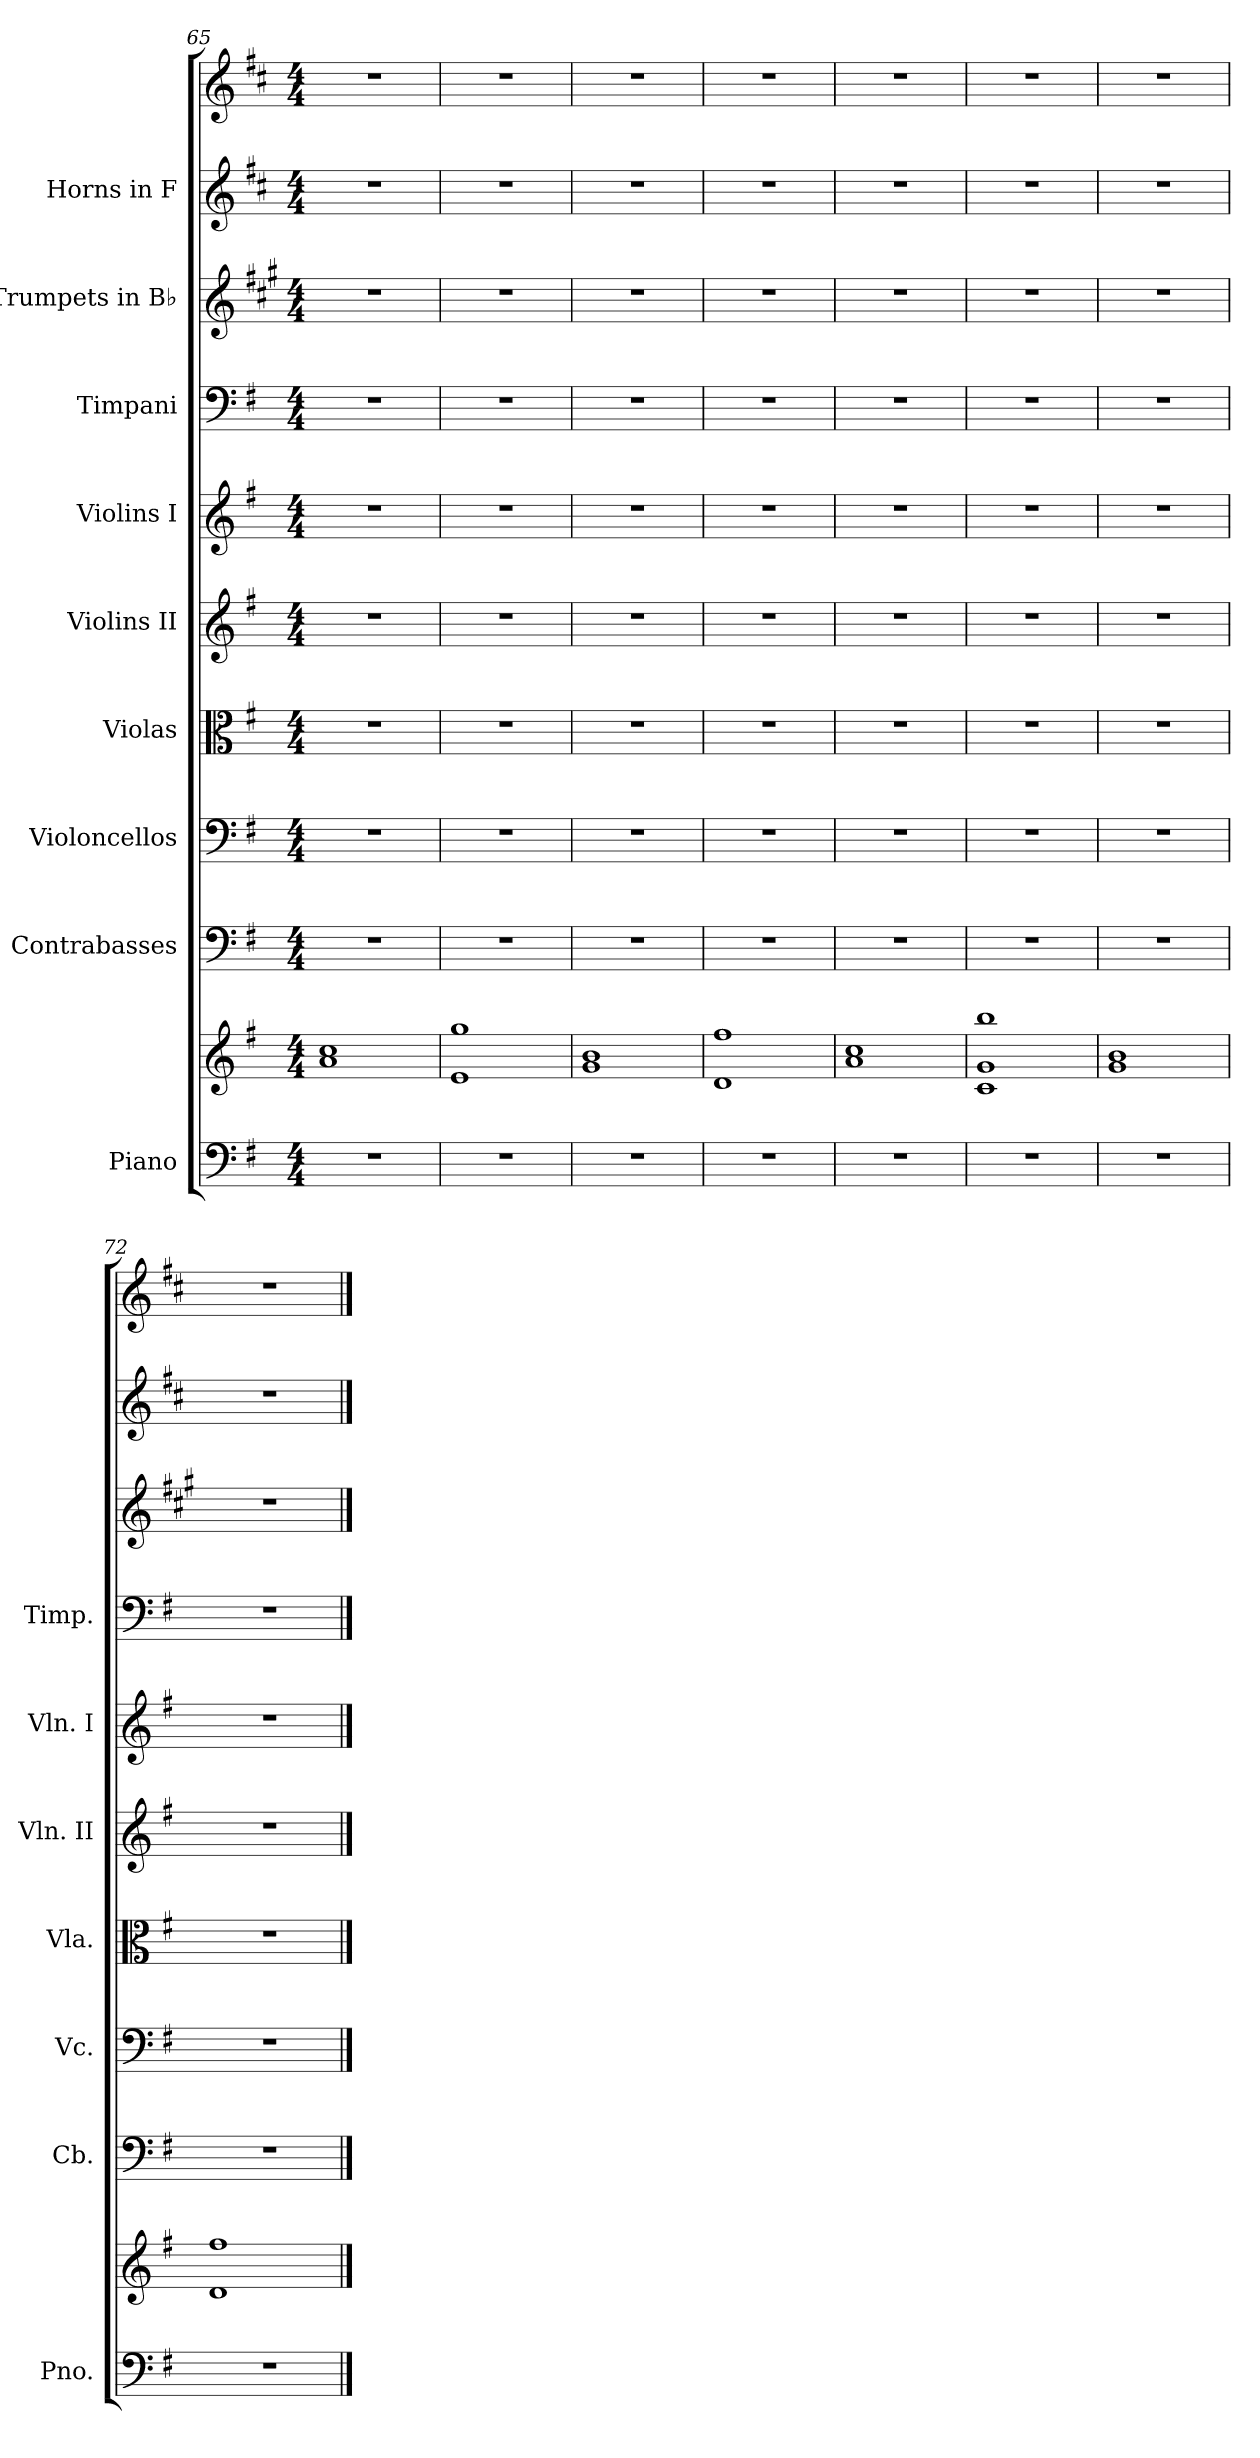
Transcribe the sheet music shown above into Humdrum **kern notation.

**kern	**kern	**kern	**kern	**kern	**kern	**kern	**kern	**kern	**kern	**kern
*part9	*part9	*part8	*part7	*part6	*part5	*part4	*part3	*part2	*part1	*part1
*staff11	*staff10	*staff9	*staff8	*staff7	*staff6	*staff5	*staff4	*staff3	*staff2	*staff1
*I"Piano	*	*I"Contrabasses	*I"Violoncellos	*I"Violas	*I"Violins II	*I"Violins I	*I"Timpani	*I"Trumpets in B♭	*I"Horns in F	*
*I'Pno.	*	*I'Cb.	*I'Vc.	*I'Vla.	*I'Vln. II	*I'Vln. I	*I'Timp.	*	*	*
*clefF4	*clefG2	*clefF4	*clefF4	*clefC3	*clefG2	*clefG2	*clefF4	*clefG2	*clefG2	*clefG2
*	*	*ITrd7c12	*	*	*	*	*	*ITrd1c2	*ITrd4c7	*ITrd4c7
*k[f#]	*k[f#]	*k[f#]	*k[f#]	*k[f#]	*k[f#]	*k[f#]	*k[f#]	*k[f#]	*k[f#]	*k[f#]
*M4/4	*M4/4	*M4/4	*M4/4	*M4/4	*M4/4	*M4/4	*M4/4	*M4/4	*M4/4	*M4/4
=65	=65	=65	=65	=65	=65	=65	=65	=65	=65	=65
1r	1a 1cc	1r	1r	1r	1r	1r	1r	1r	1r	1r
=66	=66	=66	=66	=66	=66	=66	=66	=66	=66	=66
1r	1e 1gg	1r	1r	1r	1r	1r	1r	1r	1r	1r
=67	=67	=67	=67	=67	=67	=67	=67	=67	=67	=67
1r	1g 1b	1r	1r	1r	1r	1r	1r	1r	1r	1r
=68	=68	=68	=68	=68	=68	=68	=68	=68	=68	=68
1r	1d 1ff#	1r	1r	1r	1r	1r	1r	1r	1r	1r
=69	=69	=69	=69	=69	=69	=69	=69	=69	=69	=69
1r	1a 1cc	1r	1r	1r	1r	1r	1r	1r	1r	1r
=70	=70	=70	=70	=70	=70	=70	=70	=70	=70	=70
1r	1c 1g 1bb	1r	1r	1r	1r	1r	1r	1r	1r	1r
=71	=71	=71	=71	=71	=71	=71	=71	=71	=71	=71
1r	1g 1b	1r	1r	1r	1r	1r	1r	1r	1r	1r
=72	=72	=72	=72	=72	=72	=72	=72	=72	=72	=72
1r	1d 1ff#	1r	1r	1r	1r	1r	1r	1r	1r	1r
==	==	==	==	==	==	==	==	==	==	==
*-	*-	*-	*-	*-	*-	*-	*-	*-	*-	*-
